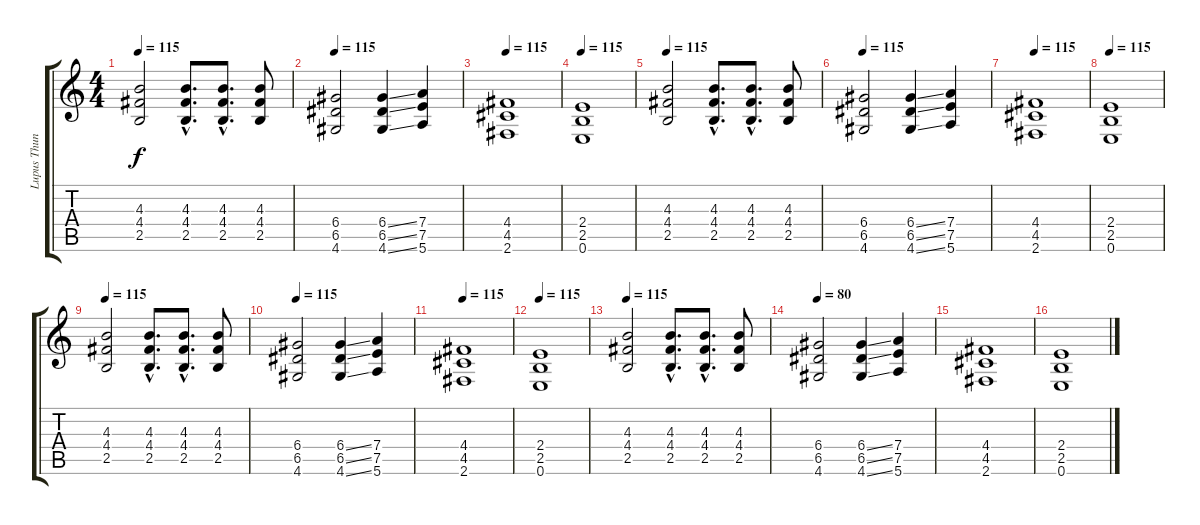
\track ("Lupus Thunder" "Lupus Thun") {instrument overdrivenguitar}
\staff {score tabs}
\tuning (E4 B3 G3 D3 A2 E2) {hide}
\ts (4 4)
\tempo 115
\clef g2
\ks c
(4.3 4.4 2.5).2{dy f} (4.3{hac} 4.4{hac} 2.5{hac}).8{d} (4.3{hac} 4.4{hac} 2.5{hac}).8{d} (4.3 4.4 2.5).8 |
\tempo 115
(6.4 6.5 4.6).2 (6.4{ss} 6.5{ss} 4.6{ss}).4 (7.4 7.5 5.6).4 |
\tempo 115
(4.4 4.5 2.6).1 |
\tempo 115
(2.4 2.5 0.6).1 |
\tempo 115
(4.3 4.4 2.5).2 (4.3{hac} 4.4{hac} 2.5{hac}).8{d} (4.3{hac} 4.4{hac} 2.5{hac}).8{d} (4.3 4.4 2.5).8 |
\tempo 115
(6.4 6.5 4.6).2 (6.4{ss} 6.5{ss} 4.6{ss}).4 (7.4 7.5 5.6).4 |
\tempo 115
(4.4 4.5 2.6).1 |
\tempo 115
(2.4 2.5 0.6).1 |
\tempo 115
(4.3 4.4 2.5).2 (4.3{hac} 4.4{hac} 2.5{hac}).8{d} (4.3{hac} 4.4{hac} 2.5{hac}).8{d} (4.3 4.4 2.5).8 |
\tempo 115
(6.4 6.5 4.6).2 (6.4{ss} 6.5{ss} 4.6{ss}).4 (7.4 7.5 5.6).4 |
\tempo 115
(4.4 4.5 2.6).1 |
\tempo 115
(2.4 2.5 0.6).1 |
\tempo 115
(4.3 4.4 2.5).2 (4.3{hac} 4.4{hac} 2.5{hac}).8{d} (4.3{hac} 4.4{hac} 2.5{hac}).8{d} (4.3 4.4 2.5).8 |
\tempo 80
(6.4 6.5 4.6).2 (6.4{ss} 6.5{ss} 4.6{ss}).4 (7.4 7.5 5.6).4 |
(4.4 4.5 2.6).1 |
(2.4 2.5 0.6).1
